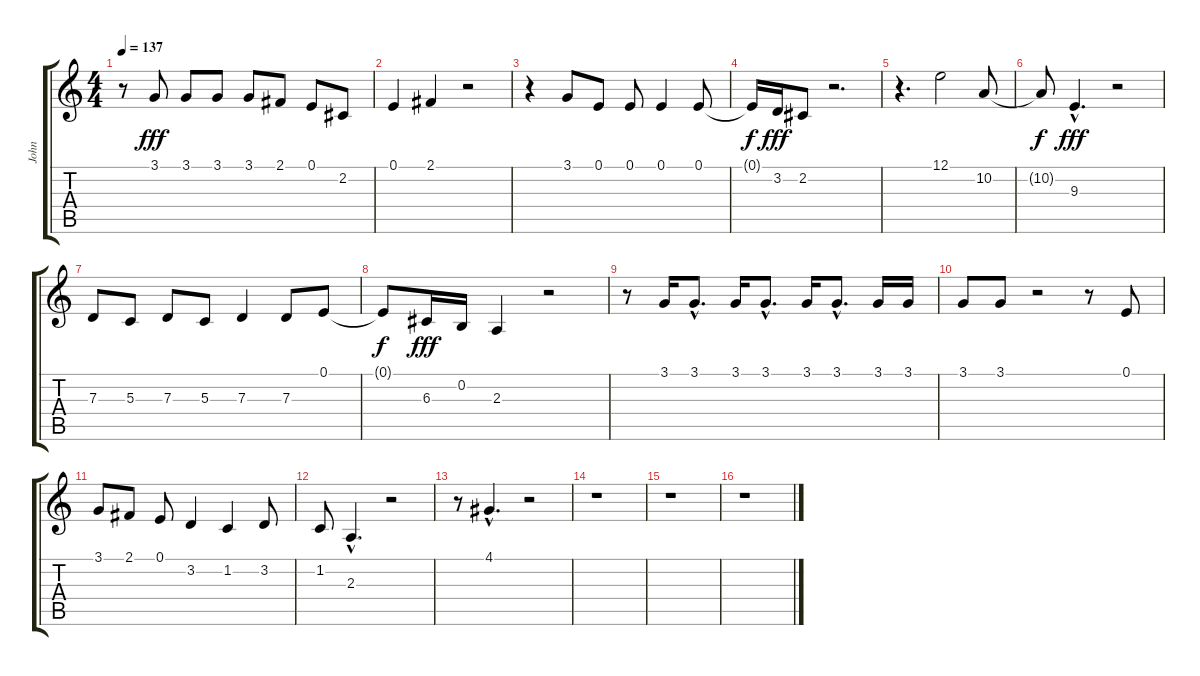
\track ("John" "John") {instrument altosax}
\staff {score tabs}
\tuning (E4 B3 G3 D3 A2 E2) {hide}
\ts (4 4)
\tempo 137
\clef g2
\ks c
r.8{dy fff} 3.1.8 3.1.8 3.1.8 3.1.8 2.1.8 0.1.8 2.2.8 |
0.1.4 2.1.4 r.2 |
r.4 3.1.8 0.1.8 0.1.8 0.1.4 0.1.8 |
0.1{t}.16{dy f} 3.2.16{dy fff} 2.2.8 r.2{d} |
r.4{d} 12.1.2 10.2.8 |
10.2{t}.8{dy f} 9.3{hac}.4{d dy fff} r.2 |
7.3.8 5.3.8 7.3.8 5.3.8 7.3.4 7.3.8 0.1.8 |
0.1{t}.8{dy f} 6.3.16{dy fff} 0.2.16 2.3.4 r.2 |
r.8 3.1.16 3.1{hac}.8{d} 3.1.16 3.1{hac}.8{d} 3.1.16 3.1{hac}.8{d} 3.1.16 3.1.16 |
3.1.8 3.1.8 r.2 r.8 0.1.8 |
3.1.8 2.1.8 0.1.8 3.2.4 1.2.4 3.2.8 |
1.2.8 2.3{hac}.4{d} r.2 |
r.8 4.1{hac}.4{d} r.2 |
r.1 |
r.1 |
r.1
